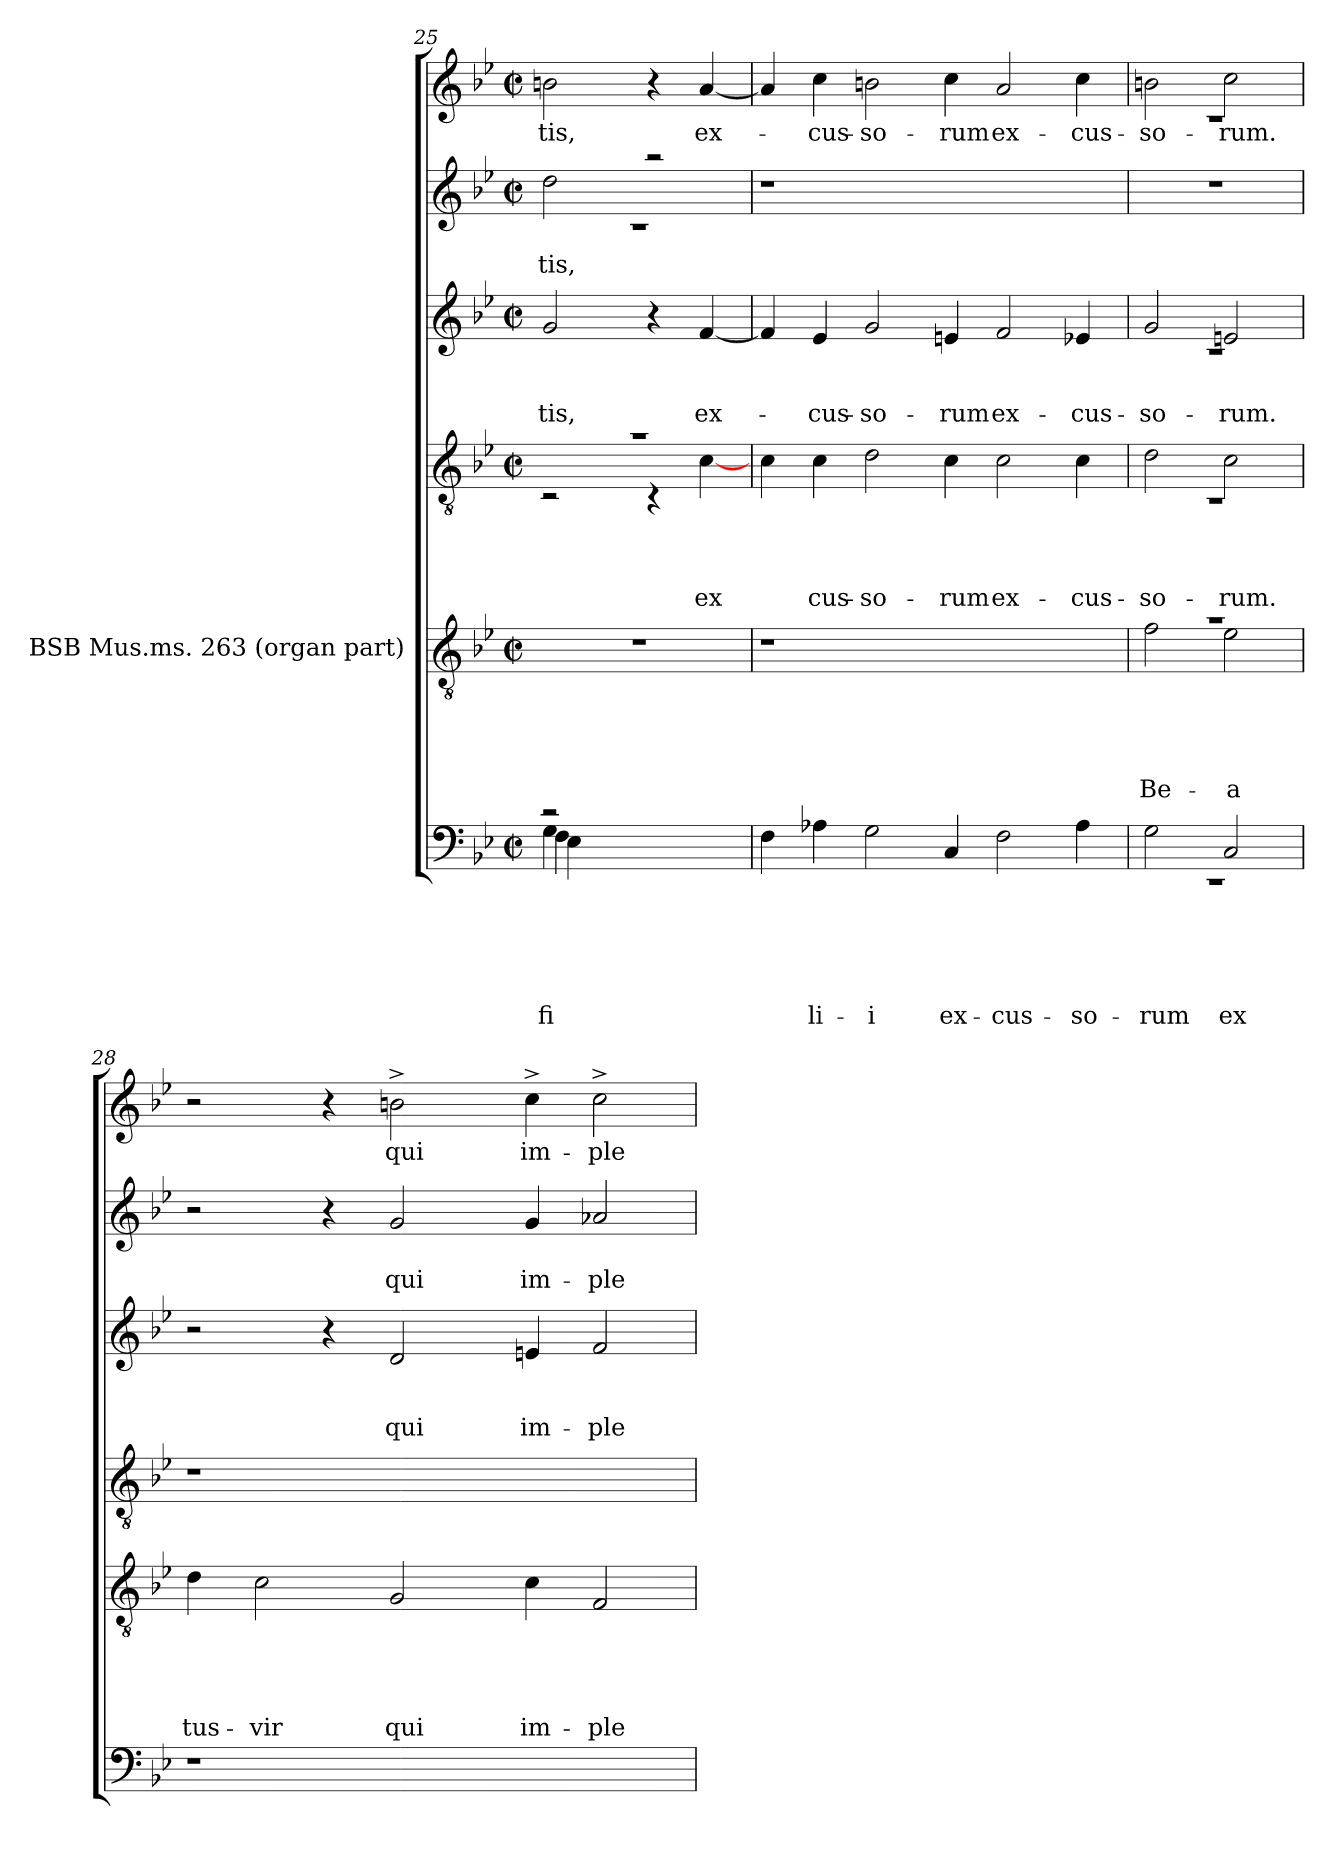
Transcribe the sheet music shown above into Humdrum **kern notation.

**kern	**text	**text	**text	**text	**text	**text	**kern	**text	**text	**text	**text	**text	**kern	**text	**text	**text	**text	**kern	**text	**text	**text	**kern	**text	**text	**kern	**text
*part6	*part6	*part6	*part6	*part6	*part6	*part6	*part5	*part5	*part5	*part5	*part5	*part5	*part4	*part4	*part4	*part4	*part4	*part3	*part3	*part3	*part3	*part2	*part2	*part2	*part1	*part1
*staff6	*staff6	*staff6	*staff6	*staff6	*staff6	*staff6	*staff5	*staff5	*staff5	*staff5	*staff5	*staff5	*staff4	*staff4	*staff4	*staff4	*staff4	*staff3	*staff3	*staff3	*staff3	*staff2	*staff2	*staff2	*staff1	*staff1
*	*	*	*	*	*	*	*I"BSB Mus.ms. 263 (organ part)	*	*	*	*	*	*	*	*	*	*	*	*	*	*	*	*	*	*	*
!!LO:PB:g=z
*clefF4	*	*	*	*	*	*	*clefGv2	*	*	*	*	*	*clefGv2	*	*	*	*	*clefG2	*	*	*	*clefG2	*	*	*clefG2	*
*k[b-e-]	*	*	*	*	*	*	*k[b-e-]	*	*	*	*	*	*k[b-e-]	*	*	*	*	*k[b-e-]	*	*	*	*k[b-e-]	*	*	*k[b-e-]	*
*B-:	*	*	*	*	*	*	*B-:	*	*	*	*	*	*B-:	*	*	*	*	*B-:	*	*	*	*B-:	*	*	*B-:	*
*M2/2	*	*	*	*	*	*	*M2/2	*	*	*	*	*	*M2/2	*	*	*	*	*M2/2	*	*	*	*M2/2	*	*	*M2/2	*
*met(c|)	*	*	*	*	*	*	*met(c|)	*	*	*	*	*	*met(c|)	*	*	*	*	*met(c|)	*	*	*	*met(c|)	*	*	*met(c|)	*
=25	=25	=25	=25	=25	=25	=25	=25	=25	=25	=25	=25	=25	=25	=25	=25	=25	=25	=25	=25	=25	=25	=25	=25	=25	=25	=25
*^	*	*	*	*	*	*	*	*	*	*	*	*	*	*	*	*	*	*	*	*	*	*	*	*	*	*
!	!	!	!	!	!	!	!LO:LY:b	!	!	!	!	!	!	!	!	!	!	!	!	!	!	!	!	!	!	!	!
*	*^	*	*	*	*	*	*	*	*	*	*	*	*	*	*	*	*	*	*	*	*	*	*	*	*	*	*
!	!	!	!	!	!	!	!	!LO:LY:b	!	!	!	!	!	!	!	!	!	!	!	!	!	!	!	!	!	!	!	!
*	*	*^	*	*	*	*	*	*	*	*	*	*	*	*	*	*	*	*	*	*	*	*	*	*	*	*	*	*
!	!	!	!	!	!	!	!	!	!LO:LY:b	!	!	!	!	!	!	!	!	!	!	!	!	!	!	!LO:LY:b	!	!	!LO:LY:b	!	!LO:LY:b
*	*	*	*	*	*	*	*	*	*	*	*	*	*	*	*	*^	*	*	*	*	*	*	*	*	*^	*	*	*	*
2rc	4G\	4F\	4E-\	.	.	.	.	.	fi-	1r	.	.	.	.	.	1ra	2rC	.	.	.	.	2g/	.	.	-tis,	2dd\	1rc	.	-tis,	2bn\	-tis,
.	2ryy	2ryy	2ryy	.	.	.	.	.	.	.	.	.	.	.	.	.	.	.	.	.	.	.	.	.	.	.	.	.	.	.	.
2ryy	.	.	.	.	.	.	.	.	.	.	.	.	.	.	.	.	4rC	.	.	.	.	4r	.	.	.	2raa	.	.	.	4r	.
!	!	!	!	!	!	!	!	!	!	!	!	!	!	!	!	!	!	!	!	!	!LO:LY:b	!	!	!	!LO:LY:b	!	!	!	!	!	!LO:LY:b
.	4ryy	4ryy	4ryy	.	.	.	.	.	.	.	.	.	.	.	.	.	[>4c\	.	.	.	ex-	[<4f/	.	.	ex-	.	.	.	.	[<4a/	ex-
*v	*v	*v	*v	*	*	*	*	*	*	*	*	*	*	*	*	*v	*v	*	*	*	*	*	*	*	*	*v	*v	*	*	*	*
=26	=26	=26	=26	=26	=26	=26	=26	=26	=26	=26	=26	=26	=26	=26	=26	=26	=26	=26	=26	=26	=26	=26	=26	=26	=26	=26
4F\	.	.	.	.	.	.	1r	.	.	.	.	.	4c\	.	.	.	.	4f/]	.	.	.	1r	.	.	4a/]	.
!	!	!	!	!	!	!LO:LY:b	!	!	!	!	!	!	!	!	!	!	!LO:LY:b	!	!	!	!LO:LY:b	!	!	!	!	!LO:LY:b
4A-X\	.	.	.	.	.	-li-	.	.	.	.	.	.	4c\	.	.	.	-cus-	4e-/	.	.	-cus-	.	.	.	4cc\	-cus-
!	!	!	!	!	!	!LO:LY:b	!	!	!	!	!	!	!	!	!	!	!LO:LY:b	!	!	!	!LO:LY:b	!	!	!	!	!LO:LY:b
2G\	.	.	.	.	.	-i	.	.	.	.	.	.	2d\	.	.	.	-so-	2g/	.	.	-so-	.	.	.	2bn\	-so-
!	!	!	!	!	!	!LO:LY:b	!	!	!	!	!	!	!	!	!	!	!LO:LY:b	!	!	!	!LO:LY:b	!	!	!	!	!LO:LY:b
4C/	.	.	.	.	.	ex-	1ryy	.	.	.	.	.	4c\	.	.	.	-rum	4en/	.	.	-rum	1ryy	.	.	4cc\	-rum
!	!	!	!	!	!	!LO:LY:b	!	!	!	!	!	!	!	!	!	!	!LO:LY:b	!	!	!	!LO:LY:b	!	!	!	!	!LO:LY:b
2F\	.	.	.	.	.	-cus-	.	.	.	.	.	.	2c\	.	.	.	ex-	2f/	.	.	ex-	.	.	.	2a/	ex-
!	!	!	!	!	!	!LO:LY:b	!	!	!	!	!	!	!	!	!	!	!LO:LY:b	!	!	!	!LO:LY:b	!	!	!	!	!LO:LY:b
4A-\	.	.	.	.	.	-so-	.	.	.	.	.	.	4c\	.	.	.	-cus-	4e-X/	.	.	-cus-	.	.	.	4cc\	-cus-
=27	=27	=27	=27	=27	=27	=27	=27	=27	=27	=27	=27	=27	=27	=27	=27	=27	=27	=27	=27	=27	=27	=27	=27	=27	=27	=27
!	!	!	!	!	!	!LO:LY:b	!	!	!	!	!	!LO:LY:b	!	!	!	!	!LO:LY:b	!	!	!	!LO:LY:b	!	!	!	!	!LO:LY:b
*^	*	*	*	*	*	*	*^	*	*	*	*	*	*^	*	*	*	*	*^	*	*	*	*	*	*	*^	*
2G\	1rEE	.	.	.	.	.	-rum	1ra	2f\	.	.	.	.	Be-	2d\	1rC	.	.	.	-so-	2g/	1rc	.	.	-so-	1r	.	.	2bn\	1rc	-so-
!	!	!	!	!	!	!	!LO:LY:b	!	!	!	!	!	!	!LO:LY:b	!	!	!	!	!	!LO:LY:b	!	!	!	!	!LO:LY:b	!	!	!	!	!	!LO:LY:b
2C/	.	.	.	.	.	.	ex-	.	2e-\	.	.	.	.	-a-	2c\	.	.	.	.	-rum.	2en/	.	.	.	-rum.	.	.	.	2cc\	.	-rum.
*	*	*	*	*	*	*	*	*	*	*	*	*	*	*	*v	*v	*	*	*	*	*	*	*	*	*	*	*	*	*v	*v	*
*v	*v	*	*	*	*	*	*	*	*	*	*	*	*	*	*	*	*	*	*	*v	*v	*	*	*	*	*	*	*	*
!!LO:LB:g=z
=28	=28	=28	=28	=28	=28	=28	=28	=28	=28	=28	=28	=28	=28	=28	=28	=28	=28	=28	=28	=28	=28	=28	=28	=28	=28	=28	=28
!	!	!	!	!	!	!	!	!	!	!	!	!	!LO:LY:b	!	!	!	!	!	!	!	!	!	!	!	!	!	!
*	*	*	*	*	*	*	*v	*v	*	*	*	*	*	*	*	*	*	*	*	*	*	*	*	*	*	*	*
1r	.	.	.	.	.	.	4d\	.	.	.	.	-tus-	1r	.	.	.	.	2r	.	.	.	2r	.	.	2r	.
!	!	!	!	!	!	!	!	!	!	!	!	!LO:LY:b	!	!	!	!	!	!	!	!	!	!	!	!	!	!
.	.	.	.	.	.	.	2c\	.	.	.	.	-vir	.	.	.	.	.	.	.	.	.	.	.	.	.	.
.	.	.	.	.	.	.	.	.	.	.	.	.	.	.	.	.	.	4r	.	.	.	4r	.	.	4r	.
!	!	!	!	!	!	!	!	!	!	!	!	!LO:LY:b	!	!	!	!	!	!	!	!	!LO:LY:b	!	!	!LO:LY:b	!	!LO:LY:b
.	.	.	.	.	.	.	2G/	.	.	.	.	qui	.	.	.	.	.	2d/	.	.	qui	2g/	.	qui	2bn^>\	qui
1ryy	.	.	.	.	.	.	.	.	.	.	.	.	1ryy	.	.	.	.	.	.	.	.	.	.	.	.	.
!	!	!	!	!	!	!	!	!	!	!	!	!LO:LY:b	!	!	!	!	!	!	!	!	!LO:LY:b	!	!	!LO:LY:b	!	!LO:LY:b
.	.	.	.	.	.	.	4c\	.	.	.	.	im-	.	.	.	.	.	4en/	.	.	im-	4g/	.	im-	4cc^>\	im-
!	!	!	!	!	!	!	!	!	!	!	!	!LO:LY:b	!	!	!	!	!	!	!	!	!LO:LY:b	!	!	!LO:LY:b	!	!LO:LY:b
.	.	.	.	.	.	.	2F/	.	.	.	.	-ple-	.	.	.	.	.	2f/	.	.	-ple-	2a-X/	.	-ple-	2cc^>\	-ple-
=	=	=	=	=	=	=	=	=	=	=	=	=	=	=	=	=	=	=	=	=	=	=	=	=	=	=
*-	*-	*-	*-	*-	*-	*-	*-	*-	*-	*-	*-	*-	*-	*-	*-	*-	*-	*-	*-	*-	*-	*-	*-	*-	*-	*-
